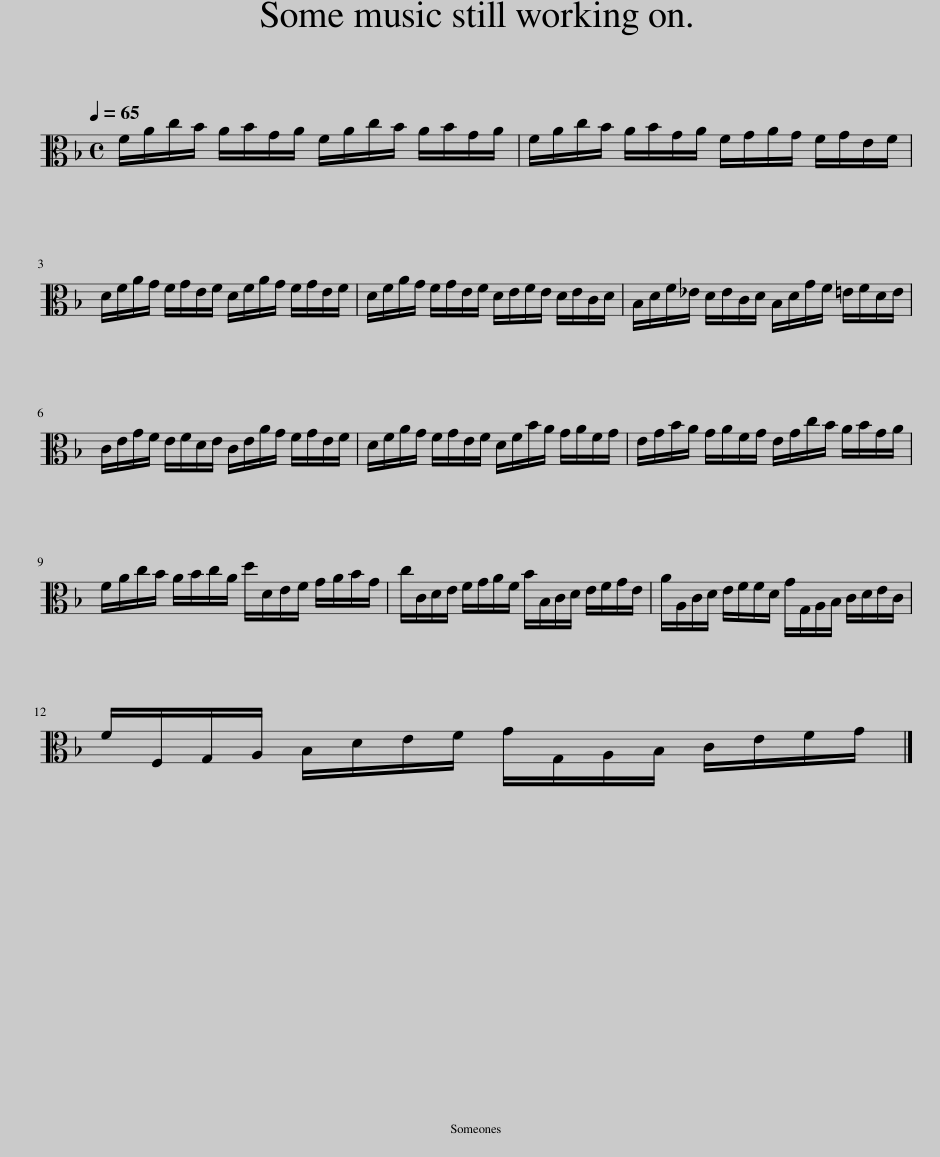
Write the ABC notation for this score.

X:1
L:1/8
Q:1/4=65
M:4/4
I:linebreak $
K:F
V:1 alto
V:1
 F/A/c/B/ A/B/G/A/ F/A/c/B/ A/B/G/A/ | F/A/c/B/ A/B/G/A/ F/G/A/G/ F/G/E/F/ |$ D/F/A/G/ F/G/E/F/ D/F/A/G/ F/G/E/F/ | D/F/A/G/ F/G/E/F/ D/E/F/E/ D/E/C/D/ | B,/D/F/_E/ D/E/C/D/ B,/D/G/F/ =E/F/D/E/ |$ %5
 C/E/G/F/ E/F/D/E/ C/E/A/G/ F/G/E/F/ | D/F/A/G/ F/G/E/F/ D/F/B/A/ G/A/F/G/ | E/G/B/A/ G/A/F/G/ E/G/c/B/ A/B/G/A/ |$ F/A/c/B/ A/B/c/A/ d/D/E/F/ G/A/B/G/ | c/C/D/E/ F/G/A/F/ B/B,/C/D/ E/F/G/E/ | %10
 A/A,/C/D/ E/F/F/D/ G/G,/A,/B,/ C/D/E/C/ |$ F/F,/G,/A,/ B,/D/E/F/ G/G,/A,/B,/ C/E/F/G/ |] %12
